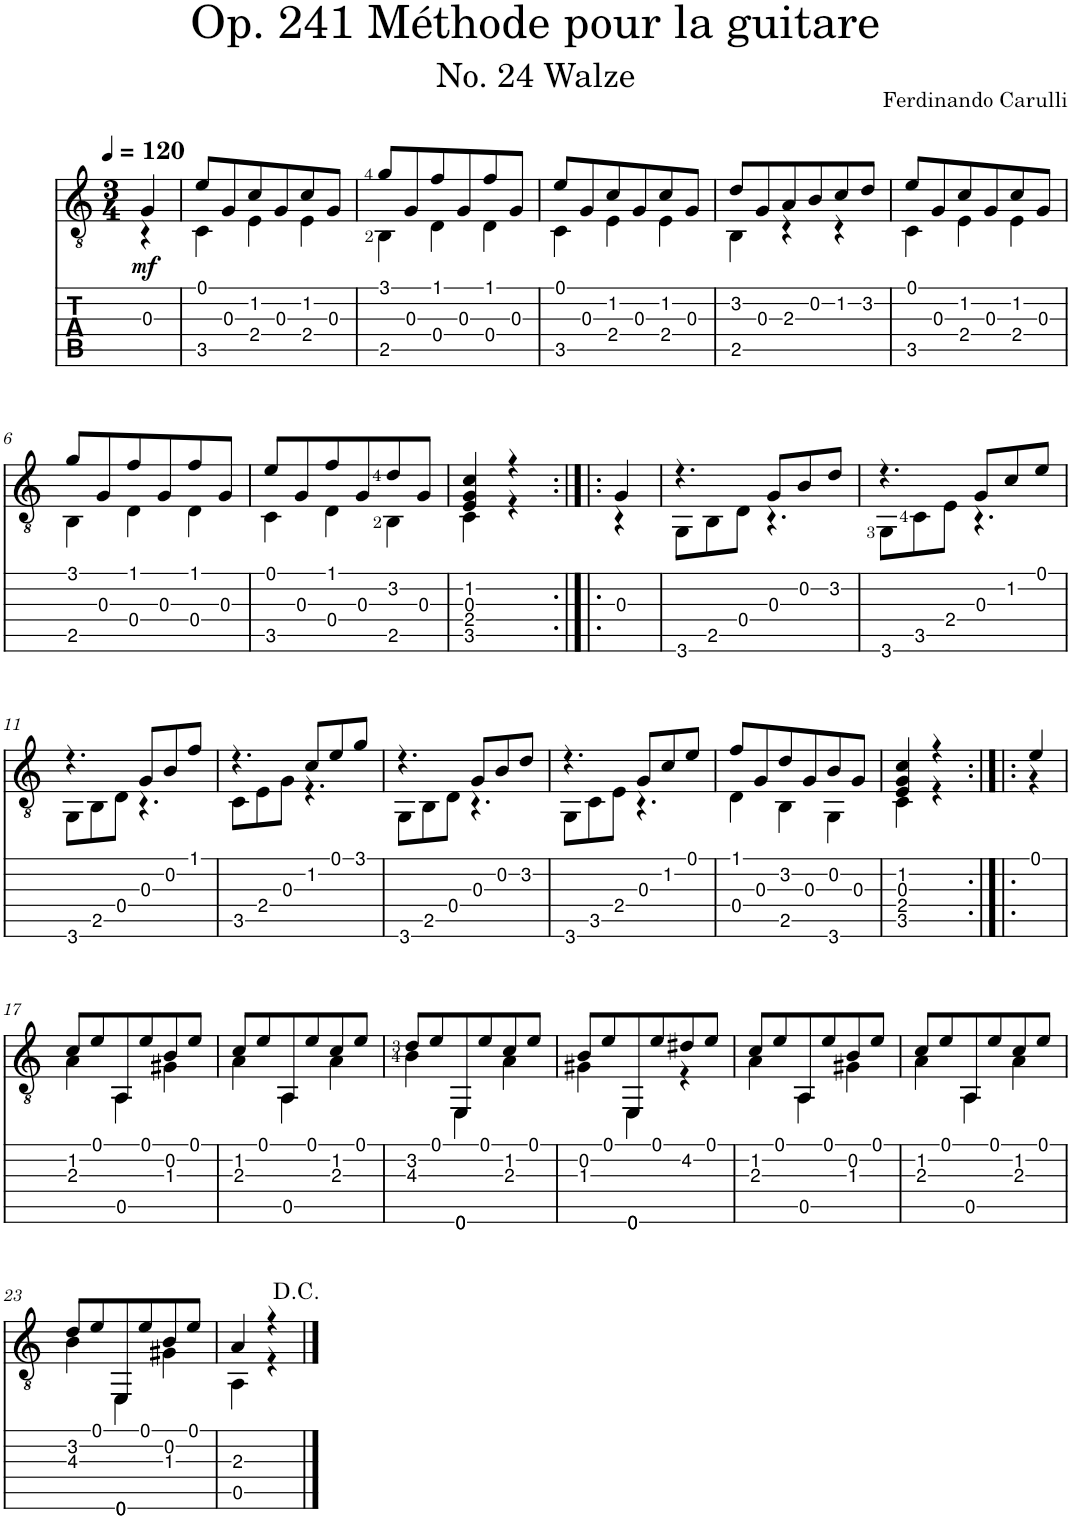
**kern	**kern	**dynam
*part1	*part1	*part1
*staff2	*staff1	*staff1/2
*I"Classical Guitar	*	*
*stria6	*	*
*	*clefGv2	*
*k[]	*k[]	*
*C:	*C:	*
*M3/4	*M3/4	*
*MM120	*MM120	*
=	=	=
*^	*^	*
!	!	!	!	!LO:DY:b
4G	4r	4G/	4r	mf
=1	=1	=1	=1	=1
8eL	4C	8e/L	4C\	.
8GJ	.	8G/	.	.
8cL	4E	8c/	4E\	.
8GJ	.	8G/	.	.
8cL	4E	8c/	4E\	.
8GJ	.	8G/J	.	.
=2	=2	=2	=2	=2
8gL	4BB	8g/L	4BB\	.
8GJ	.	8G/	.	.
8fL	4D	8f/	4D\	.
8GJ	.	8G/	.	.
8fL	4D	8f/	4D\	.
8GJ	.	8G/J	.	.
=3	=3	=3	=3	=3
8eL	4C	8e/L	4C\	.
8GJ	.	8G/	.	.
8cL	4E	8c/	4E\	.
8GJ	.	8G/	.	.
8cL	4E	8c/	4E\	.
8GJ	.	8G/J	.	.
=4	=4	=4	=4	=4
8dL	4BB	8d/L	4BB\	.
8GJ	.	8G/	.	.
8AL	4r	8A/	4r	.
8BJ	.	8B/	.	.
8cL	4r	8c/	4r	.
8dJ	.	8d/J	.	.
=5	=5	=5	=5	=5
8eL	4C	8e/L	4C\	.
8GJ	.	8G/	.	.
8cL	4E	8c/	4E\	.
8GJ	.	8G/	.	.
8cL	4E	8c/	4E\	.
8GJ	.	8G/J	.	.
!!LO:LB:g=z	!!
=6	=6	=6	=6	=6
8gL	4BB	8g/L	4BB\	.
8GJ	.	8G/	.	.
8fL	4D	8f/	4D\	.
8GJ	.	8G/	.	.
8fL	4D	8f/	4D\	.
8GJ	.	8G/J	.	.
=7	=7	=7	=7	=7
8eL	4C	8e/L	4C\	.
8GJ	.	8G/	.	.
8fL	4D	8f/	4D\	.
8GJ	.	8G/	.	.
8dL	4BB	8d/	4BB\	.
8GJ	.	8G/J	.	.
=8	=8	=8	=8	=8
4E 4G 4c	4C	4E/ 4G/ 4c/	4C\	.
4r	4r	4r	4r	.
=8X1:|!|:	=8X1:|!|:	=8X1:|!|:	=8X1:|!|:	=8X1:|!|:
4G	4r	4G/	4r	.
=9	=9	=9	=9	=9
4.r	8GGL	4.r	8GG\L	.
.	8BBJ	.	8BB\	.
.	8D	.	8D\J	.
8G	4.r	8G/L	4.r	.
8BL	.	8B/	.	.
8dJ	.	8d/J	.	.
=10	=10	=10	=10	=10
4.r	8GGL	4.r	8GG\L	.
.	8CJ	.	8C\	.
.	8E	.	8E\J	.
8G	4.r	8G/L	4.r	.
8cL	.	8c/	.	.
8eJ	.	8e/J	.	.
!!LO:LB:g=z	!!
=11	=11	=11	=11	=11
4.r	8GGL	4.r	8GG\L	.
.	8BBJ	.	8BB\	.
.	8D	.	8D\J	.
8G	4.r	8G/L	4.r	.
8BL	.	8B/	.	.
8fJ	.	8f/J	.	.
=12	=12	=12	=12	=12
4.r	8CL	4.r	8C\L	.
.	8EJ	.	8E\	.
.	8G	.	8G\J	.
8c	4.r	8c/L	4.r	.
8eL	.	8e/	.	.
8gJ	.	8g/J	.	.
=13	=13	=13	=13	=13
4.r	8GGL	4.r	8GG\L	.
.	8BBJ	.	8BB\	.
.	8D	.	8D\J	.
8G	4.r	8G/L	4.r	.
8BL	.	8B/	.	.
8dJ	.	8d/J	.	.
=14	=14	=14	=14	=14
4.r	8GGL	4.r	8GG\L	.
.	8CJ	.	8C\	.
.	8E	.	8E\J	.
8G	4.r	8G/L	4.r	.
8cL	.	8c/	.	.
8eJ	.	8e/J	.	.
=15	=15	=15	=15	=15
8fL	4D	8f/L	4D\	.
8GJ	.	8G/	.	.
8dL	4BB	8d/	4BB\	.
8GJ	.	8G/	.	.
8BL	4GG	8B/	4GG\	.
8GJ	.	8G/J	.	.
=16	=16	=16	=16	=16
4E 4G 4c	4C	4E/ 4G/ 4c/	4C\	.
4r	4r	4r	4r	.
=16X2:|!|:	=16X2:|!|:	=16X2:|!|:	=16X2:|!|:	=16X2:|!|:
4e	4r	4e/	4r	.
!!LO:LB:g=z	!!
=17	=17	=17	=17	=17
8cL	4A	8c/L	4A\	.
8eJ	.	8e/	.	.
8AAL	4AA	8AA/	4AA\	.
8eJ	.	8e/	.	.
8BL	4G#X	8B/	4G#X\	.
8eJ	.	8e/J	.	.
=18	=18	=18	=18	=18
8cL	4A	8c/L	4A\	.
8eJ	.	8e/	.	.
8AAL	4AA	8AA/	4AA\	.
8eJ	.	8e/	.	.
8cL	4A	8c/	4A\	.
8eJ	.	8e/J	.	.
=19	=19	=19	=19	=19
8dL	4B	8d/L	4B\	.
8eJ	.	8e/	.	.
8EEL	4EE	8EE/	4EE\	.
8eJ	.	8e/	.	.
8cL	4A	8c/	4A\	.
8eJ	.	8e/J	.	.
=20	=20	=20	=20	=20
8BL	4G#X	8B/L	4G#X\	.
8eJ	.	8e/	.	.
8EEL	4EE	8EE/	4EE\	.
8eJ	.	8e/	.	.
8d#XL	4r	8d#X/	4r	.
8eJ	.	8e/J	.	.
=21	=21	=21	=21	=21
8cL	4A	8c/L	4A\	.
8eJ	.	8e/	.	.
8AAL	4AA	8AA/	4AA\	.
8eJ	.	8e/	.	.
8BL	4G#X	8B/	4G#X\	.
8eJ	.	8e/J	.	.
=22	=22	=22	=22	=22
8cL	4A	8c/L	4A\	.
8eJ	.	8e/	.	.
8AAL	4AA	8AA/	4AA\	.
8eJ	.	8e/	.	.
8cL	4A	8c/	4A\	.
8eJ	.	8e/J	.	.
!!LO:LB:g=z	!!
=23	=23	=23	=23	=23
8dL	4B	8d/L	4B\	.
8eJ	.	8e/	.	.
8EEL	4EE	8EE/	4EE\	.
8eJ	.	8e/	.	.
8BL	4G#X	8B/	4G#X\	.
8eJ	.	8e/J	.	.
=24	=24	=24	=24	=24
4A	4AA	4A/	4AA\	.
4r	4r	4r	4r	.
*v	*v	*	*	*
*	*v	*v	*
==	==	==
*-	*-	*-
